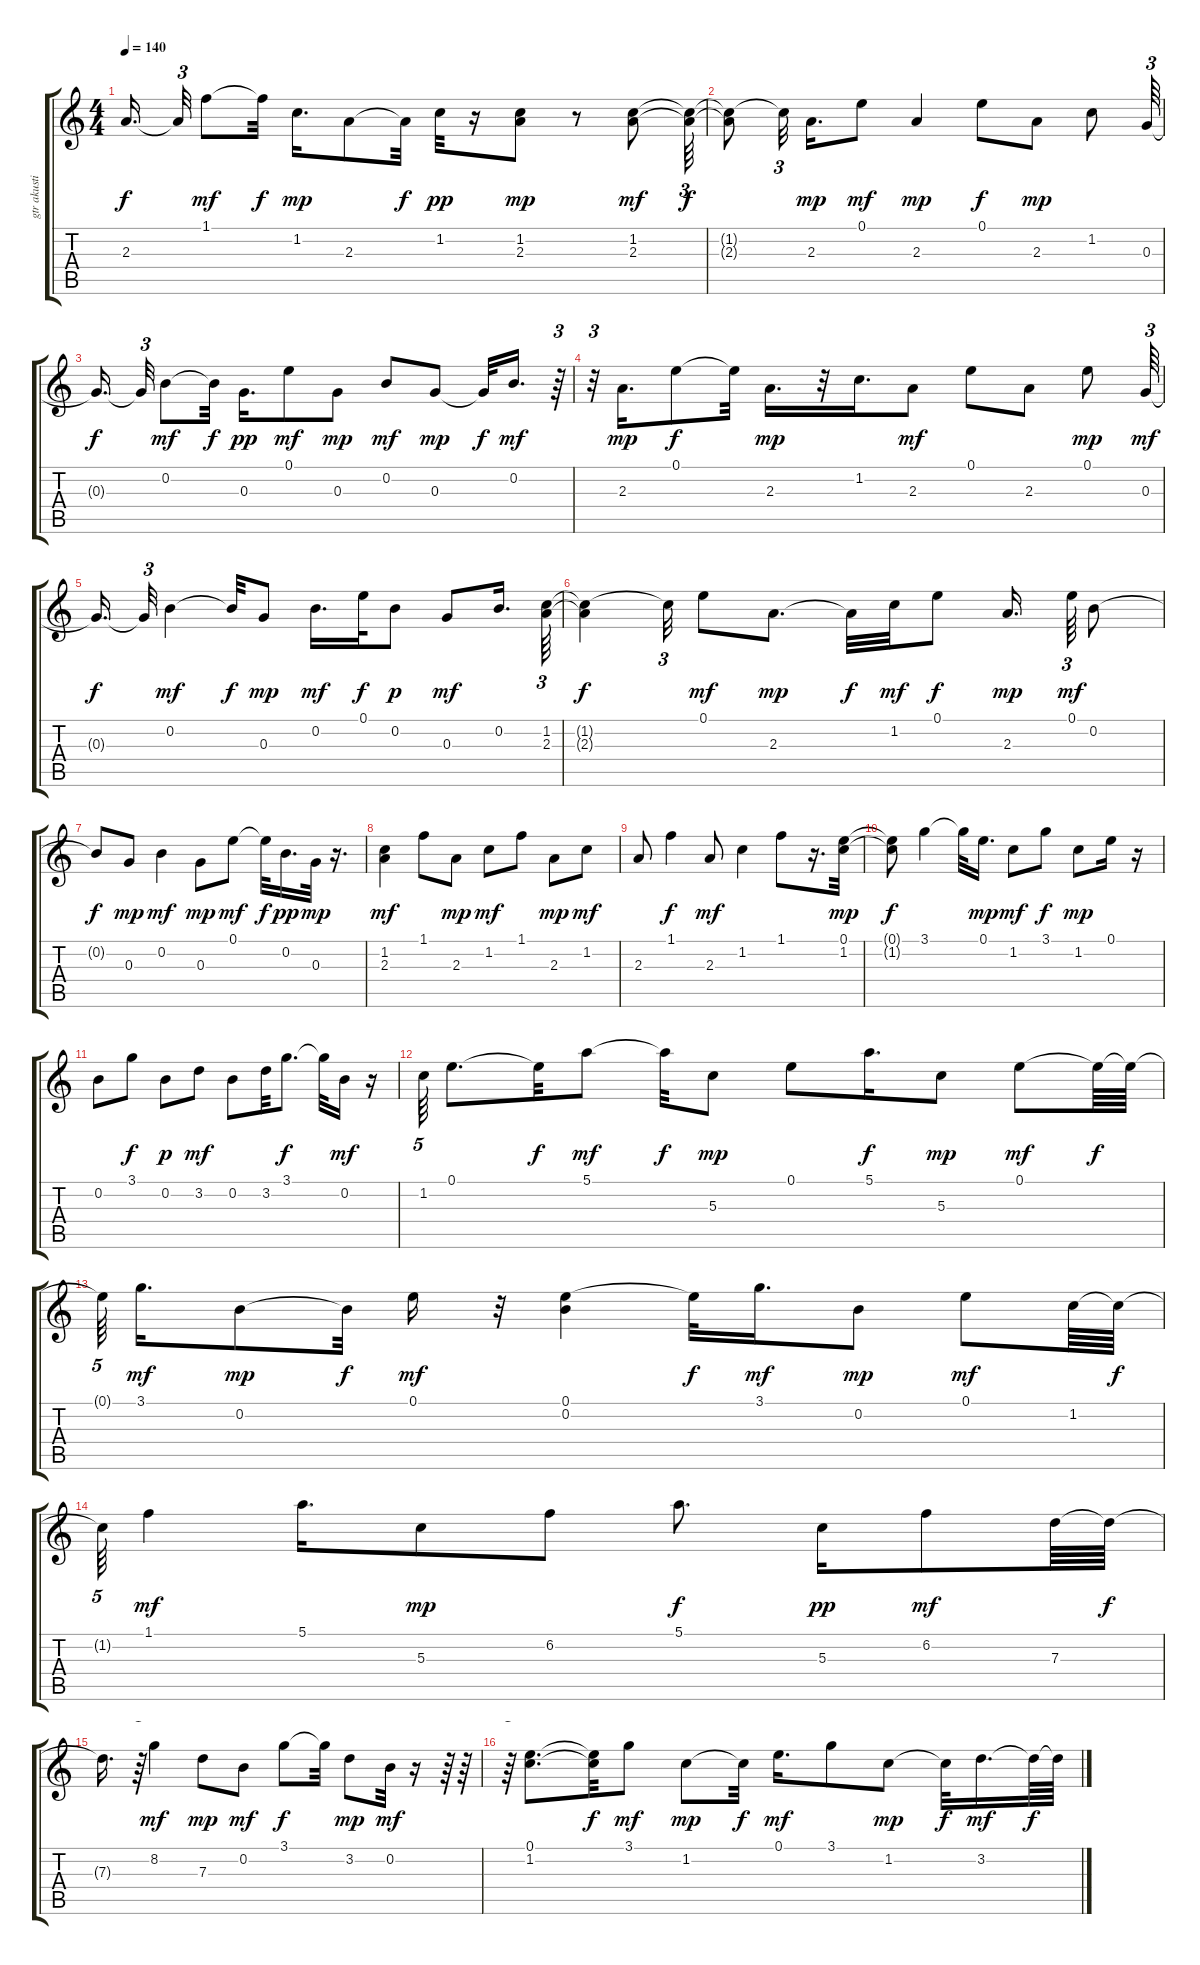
\track ("gtr akustik" "gtr akusti") {instrument acousticguitarnylon}
\staff {score tabs}
\tuning (E4 B3 G3 D3 A2 E2) {hide}
\ts (4 4)
\tempo 140
\clef g2
\ks c
2.3{t}.16{d dy f} 2.3{t}.32{tu (3 2)} 1.1.8{dy mf} 1.1{t}.32{dy f} 1.2.16{d dy mp} 2.3.8 2.3{t}.32{dy f} 1.2.32{dy pp} r.16 (1.2 2.3).8{dy mp} r.8 (1.2 2.3).8{dy mf} (1.2{t} 2.3{t}).64{tu (3 2) dy f} |
(1.2{t} 2.3{t}).8 1.2{t}.32{tu (3 2)} 2.3.16{d dy mp} 0.1.8{dy mf} 2.3.4{dy mp} 0.1.8{dy f} 2.3.8{dy mp} 1.2.8 0.3.64{tu (3 2)} |
0.3{t}.16{d dy f} 0.3{t}.32{tu (3 2)} 0.2.8{dy mf} 0.2{t}.32{dy f} 0.3.16{d dy pp} 0.1.8{dy mf} 0.3.8{dy mp} 0.2.8{dy mf} 0.3.8{dy mp} 0.3{t}.32{dy f} 0.2.16{d dy mf} r.64{tu (3 2)} |
r.32{tu (3 2)} 2.3.16{d dy mp} 0.1.8{dy f} 0.1{t}.32 2.3.16{d dy mp} r.32 1.2.16{d} 2.3.8{dy mf} 0.1.8 2.3.8 0.1.8{dy mp} 0.3.64{tu (3 2) dy mf} |
0.3{t}.16{d dy f} 0.3{t}.32{tu (3 2)} 0.2.4{dy mf} 0.2{t}.32{dy f} 0.3.8{dy mp} 0.2.16{d dy mf} 0.1.32{dy f} 0.2.8{dy p} 0.3.8{dy mf} 0.2.16{d} (1.2 2.3).64{tu (3 2)} |
(1.2{t} 2.3{t}).4{dy f} 1.2{t}.32{tu (3 2)} 0.1.8{dy mf} 2.3.8{d dy mp} 2.3{t}.32{dy f} 1.2.32{dy mf} 0.1.8{dy f} 2.3.16{d dy mp} 0.1.64{tu (3 2) dy mf} 0.2.8 |
0.2{t}.8{dy f} 0.3.8{dy mp} 0.2.4{dy mf} 0.3.8{dy mp} 0.1.8{dy mf} 0.1{t}.32{dy f} 0.2.16{d dy pp} 0.3.32{dy mp} r.16{d} |
(1.2 2.3).4{dy mf} 1.1.8 2.3.8{dy mp} 1.2.8{dy mf} 1.1.8 2.3.8{dy mp} 1.2.8{dy mf} |
2.3.8 1.1.4{dy f} 2.3.8{dy mf} 1.2.4 1.1.8 r.16{d} (0.1 1.2).32{dy mp} |
(0.1{t} 1.2{t}).8{dy f} 3.1.4 3.1{t}.32 0.1.16{d dy mp} 1.2.8{dy mf} 3.1.8{dy f} 1.2.8{dy mp} 0.1.16 r.16 |
0.2.8 3.1.8{dy f} 0.2.8{dy p} 3.2.8{dy mf} 0.2.8 3.2.32 3.1.8{d dy f} 3.1{t}.32 0.2.16{dy mf} r.16 |
1.2.64{tu (5 4)} 0.1.8{d} 0.1{t}.32{dy f} 5.1.8{dy mf} 5.1{t}.32{dy f} 5.3.8{dy mp} 0.1.8 5.1.16{d dy f} 5.3.8{dy mp} 0.1.8{dy mf} 0.1{t}.64{dy f} 0.1{t}.64 |
0.1{t}.64{tu (5 4)} 3.1.16{d dy mf} 0.2.8{dy mp} 0.2{t}.32{dy f} 0.1.16{dy mf} r.32 (0.1 0.2).4 0.1{t}.32{dy f} 3.1.16{d dy mf} 0.2.8{dy mp} 0.1.8{dy mf} 1.2.64 1.2{t}.64{dy f} |
1.2{t}.64{tu (5 4)} 1.1.4{dy mf} 5.1.16{d} 5.3.8{dy mp} 6.2.8 5.1.8{d dy f} 5.3.16{dy pp} 6.2.8{dy mf} 7.3.64 7.3{t}.64{dy f} |
7.3{t}.16{d} r.64{tu (5 4)} 8.2.4{dy mf} 7.3.8{dy mp} 0.2.8{dy mf} 3.1.8{dy f} 3.1{t}.32 3.2.8{dy mp} 0.2.32{dy mf} r.16 r.64 r.64 |
r.64{tu (5 4)} (0.1 1.2).8{d} (0.1{t} 1.2{t}).32{dy f} 3.1.8{dy mf} 1.2.8{dy mp} 1.2{t}.32{dy f} 0.1.16{d dy mf} 3.1.8 1.2.8{dy mp} 1.2{t}.32{dy f} 3.2.16{d dy mf} 3.2{t}.64{dy f} 3.2{t}.64
